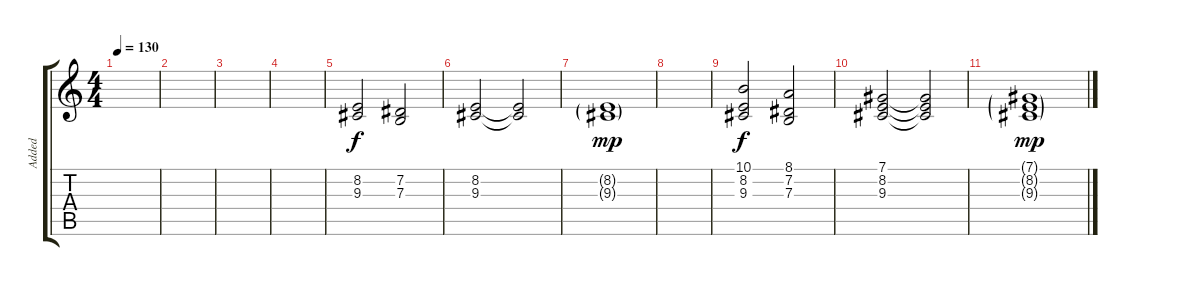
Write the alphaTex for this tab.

\track ("Added" "Added") {instrument synthstrings1}
\staff {score tabs}
\tuning (Db4 Ab3 E3 B2 Gb2 B1) {hide}
\ts (4 4)
\tempo 130
\clef g2
\ks c
|
|
|
|
(8.2 9.3).2 (7.2 7.3).2 |
(8.2 9.3).2 (8.2{t} 9.3{t}).2 |
(8.2{g} 9.3{g}).1{dy mp} |
|
(10.1 8.2 9.3).2{dy f} (8.1 7.2 7.3).2 |
(7.1 8.2 9.3).2 (7.1{t} 8.2{t} 9.3{t}).2 |
(7.1{g} 8.2{g} 9.3{g}).1{dy mp}
